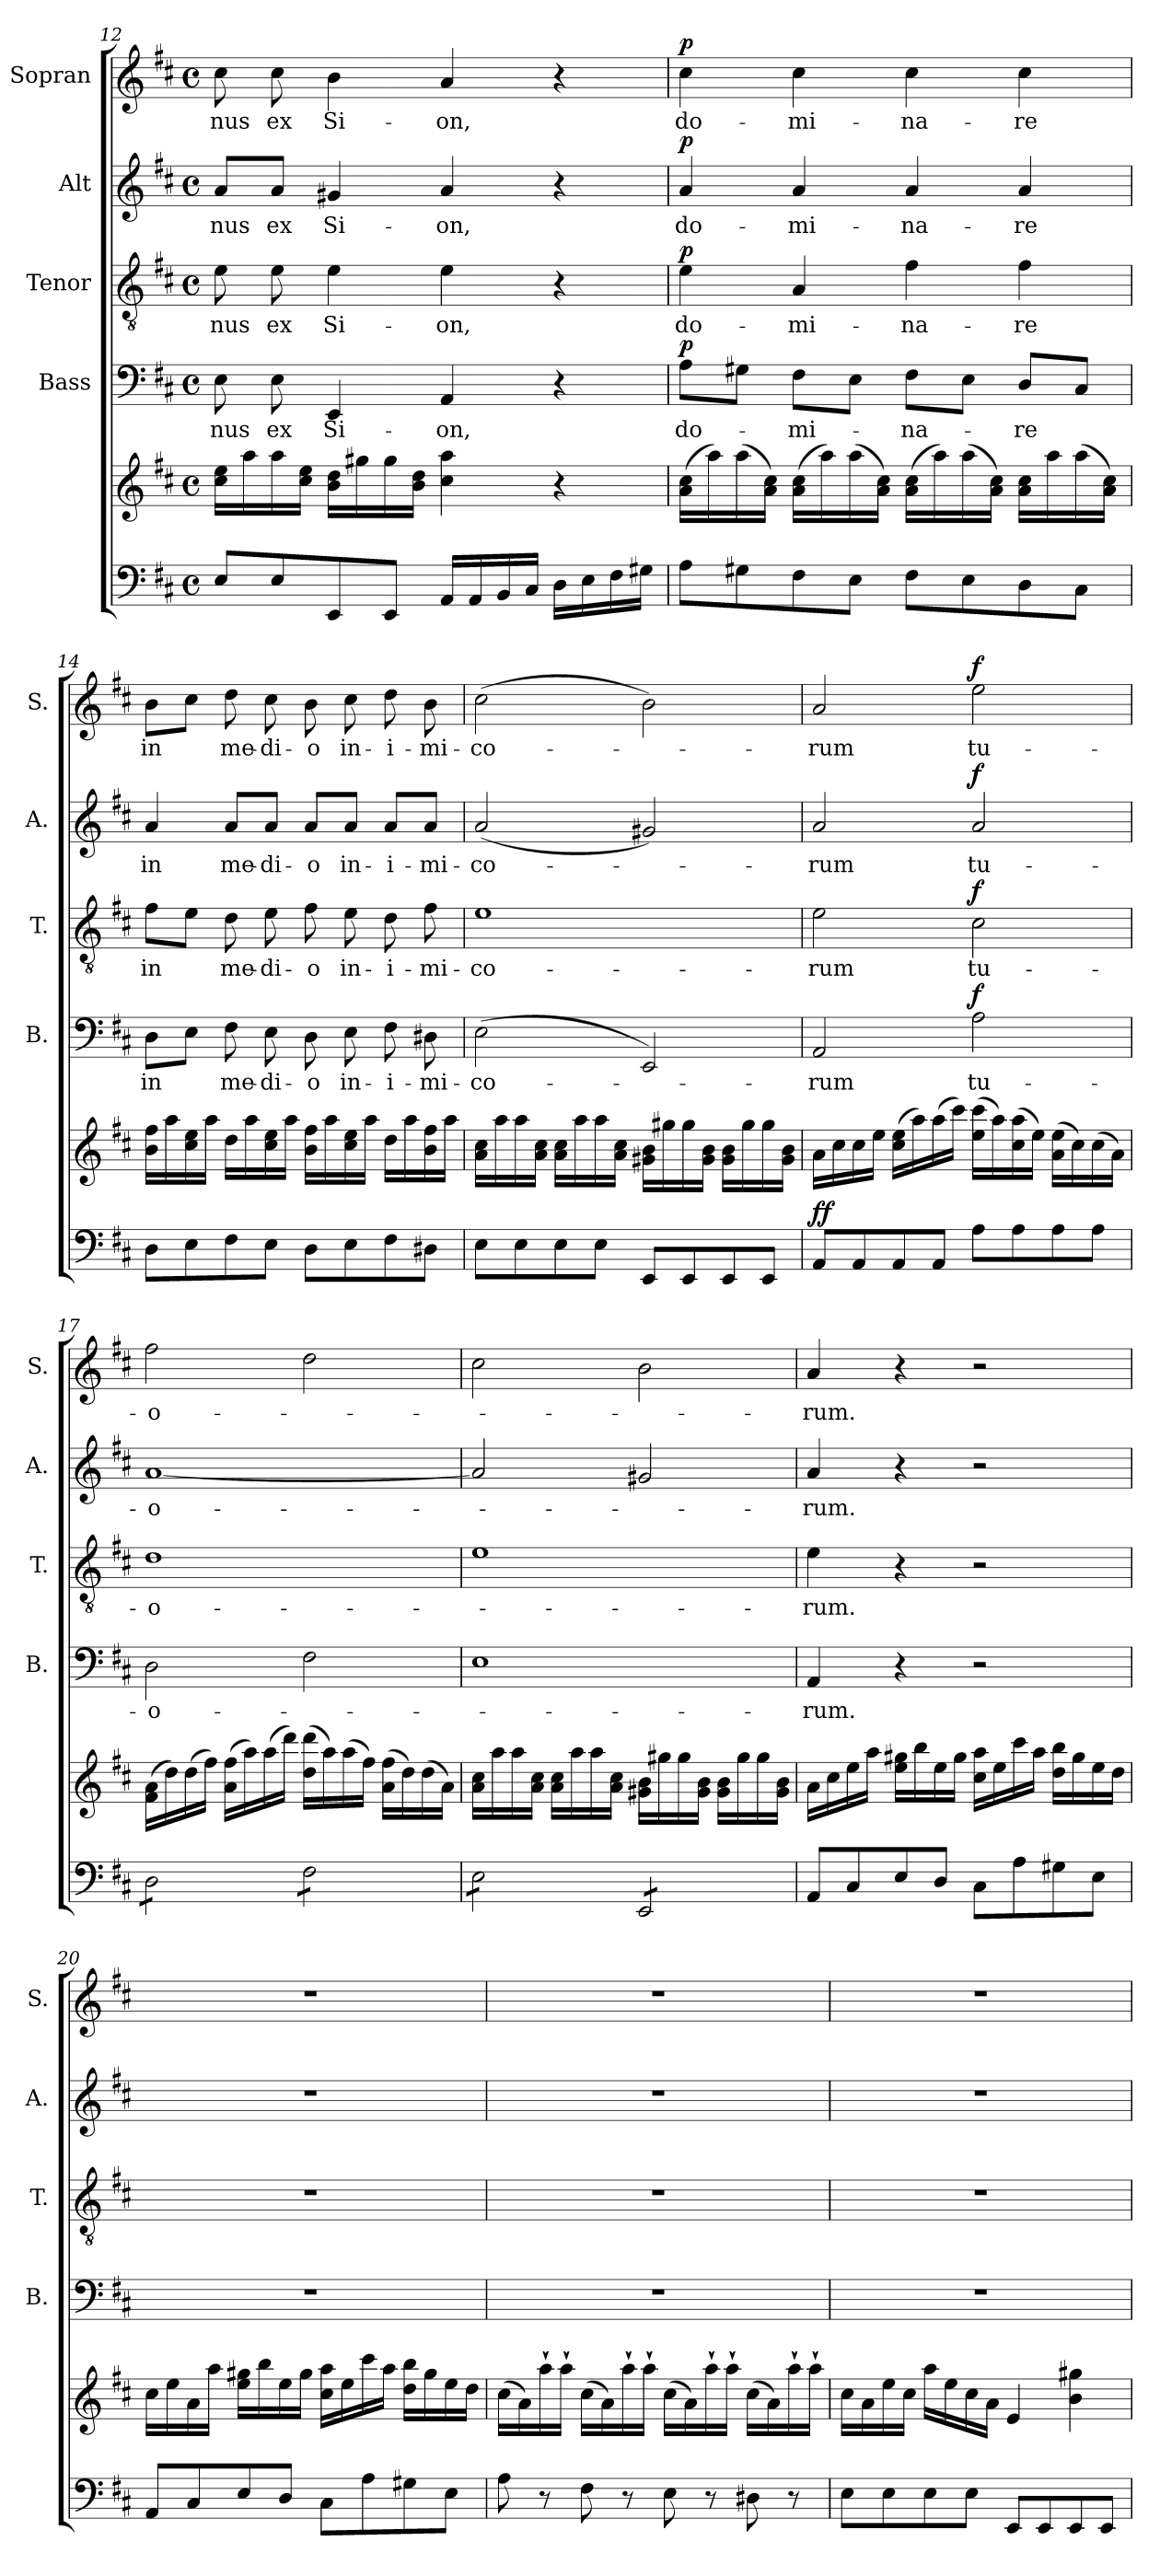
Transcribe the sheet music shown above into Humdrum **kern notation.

**kern	**kern	**dynam	**kern	**text	**dynam	**kern	**text	**dynam	**kern	**text	**dynam	**kern	**text	**dynam
*part5	*part5	*part5	*part4	*part4	*part4	*part3	*part3	*part3	*part2	*part2	*part2	*part1	*part1	*part1
*staff6	*staff5	*staff5/6	*staff4	*staff4	*staff4	*staff3	*staff3	*staff3	*staff2	*staff2	*staff2	*staff1	*staff1	*staff1
*	*	*	*I"Bass	*	*	*I"Tenor	*	*	*I"Alt	*	*	*I"Sopran	*	*
*	*	*	*I'B.	*	*	*I'T.	*	*	*I'A.	*	*	*I'S.	*	*
*clefF4	*clefG2	*	*clefF4	*	*	*clefGv2	*	*	*clefG2	*	*	*clefG2	*	*
*k[f#c#]	*k[f#c#]	*	*k[f#c#]	*	*	*k[f#c#]	*	*	*k[f#c#]	*	*	*k[f#c#]	*	*
*D:	*D:	*	*D:	*	*	*D:	*	*	*D:	*	*	*D:	*	*
*M4/4	*M4/4	*	*M4/4	*	*	*M4/4	*	*	*M4/4	*	*	*M4/4	*	*
*met(c)	*met(c)	*	*met(c)	*	*	*met(c)	*	*	*met(c)	*	*	*met(c)	*	*
=12	=12	=12	=12	=12	=12	=12	=12	=12	=12	=12	=12	=12	=12	=12
!	!	!	!	!LO:LY:b	!	!	!LO:LY:b	!	!	!LO:LY:b	!	!	!LO:LY:b	!
8E/L	16cc#\ 16ee\LL	.	8E\	-nus	.	8e\	-nus	.	8a/L	-nus	.	8cc#\	-nus	.
.	16aa\	.	.	.	.	.	.	.	.	.	.	.	.	.
!	!	!	!	!LO:LY:b	!	!	!LO:LY:b	!	!	!LO:LY:b	!	!	!LO:LY:b	!
8E/	16aa\	.	8E\	ex	.	8e\	ex	.	8a/J	ex	.	8cc#\	ex	.
.	16cc#\ 16ee\JJ	.	.	.	.	.	.	.	.	.	.	.	.	.
!	!	!	!	!LO:LY:b	!	!	!LO:LY:b	!	!	!LO:LY:b	!	!	!LO:LY:b	!
8EE/	16b\ 16dd\LL	.	4EE/	Si-	.	4e\	Si-	.	4g#X/	Si-	.	4b\	Si-	.
.	16gg#X\	.	.	.	.	.	.	.	.	.	.	.	.	.
8EE/J	16gg#\	.	.	.	.	.	.	.	.	.	.	.	.	.
.	16b\ 16dd\JJ	.	.	.	.	.	.	.	.	.	.	.	.	.
!	!	!	!	!LO:LY:b	!	!	!LO:LY:b	!	!	!LO:LY:b	!	!	!LO:LY:b	!
16AA/LL	4cc#\ 4aa\	.	4AA/	-on,	.	4e\	-on,	.	4a/	-on,	.	4a/	-on,	.
16AA/	.	.	.	.	.	.	.	.	.	.	.	.	.	.
16BB/	.	.	.	.	.	.	.	.	.	.	.	.	.	.
16C#/JJ	.	.	.	.	.	.	.	.	.	.	.	.	.	.
16D\LL	4r	.	4r	.	.	4r	.	.	4r	.	.	4r	.	.
16E\	.	.	.	.	.	.	.	.	.	.	.	.	.	.
16F#\	.	.	.	.	.	.	.	.	.	.	.	.	.	.
16G#X\JJ	.	.	.	.	.	.	.	.	.	.	.	.	.	.
=13	=13	=13	=13	=13	=13	=13	=13	=13	=13	=13	=13	=13	=13	=13
!	!	!	!	!LO:LY:b	!LO:DY:a	!	!LO:LY:b	!LO:DY:a	!	!LO:LY:b	!LO:DY:a	!	!LO:LY:b	!LO:DY:a
8A\L	(>16a\ 16cc#\LL	.	8A\L	do-	p	4e\	do-	p	4a/	do-	p	4cc#\	do-	p
.	16aa\)	.	.	.	.	.	.	.	.	.	.	.	.	.
8G#X\	(>16aa\	.	8G#X\J	.	.	.	.	.	.	.	.	.	.	.
.	16a\ 16cc#\JJ)	.	.	.	.	.	.	.	.	.	.	.	.	.
!	!	!	!	!LO:LY:b	!	!	!LO:LY:b	!	!	!LO:LY:b	!	!	!LO:LY:b	!
8F#\	(>16a\ 16cc#\LL	.	8F#\L	-mi-	.	4A/	-mi-	.	4a/	-mi-	.	4cc#\	-mi-	.
.	16aa\)	.	.	.	.	.	.	.	.	.	.	.	.	.
8E\J	(>16aa\	.	8E\J	.	.	.	.	.	.	.	.	.	.	.
.	16a\ 16cc#\JJ)	.	.	.	.	.	.	.	.	.	.	.	.	.
!	!	!	!	!LO:LY:b	!	!	!LO:LY:b	!	!	!LO:LY:b	!	!	!LO:LY:b	!
8F#\L	(>16a\ 16cc#\LL	.	8F#\L	-na-	.	4f#\	-na-	.	4a/	-na-	.	4cc#\	-na-	.
.	16aa\)	.	.	.	.	.	.	.	.	.	.	.	.	.
8E\	(>16aa\	.	8E\J	.	.	.	.	.	.	.	.	.	.	.
.	16a\ 16cc#\JJ)	.	.	.	.	.	.	.	.	.	.	.	.	.
!	!	!	!	!LO:LY:b	!	!	!LO:LY:b	!	!	!LO:LY:b	!	!	!LO:LY:b	!
8D\	16a\ 16cc#\LL	.	8D/L	-re	.	4f#\	-re	.	4a/	-re	.	4cc#\	-re	.
.	16aa\	.	.	.	.	.	.	.	.	.	.	.	.	.
8C#\J	(>16aa\	.	8C#/J	.	.	.	.	.	.	.	.	.	.	.
.	16a\ 16cc#\JJ)	.	.	.	.	.	.	.	.	.	.	.	.	.
!!LO:LB:g=z
=14	=14	=14	=14	=14	=14	=14	=14	=14	=14	=14	=14	=14	=14	=14
!	!	!	!	!LO:LY:b	!	!	!LO:LY:b	!	!	!LO:LY:b	!	!	!LO:LY:b	!
8D\L	16b\ 16ff#\LL	.	8D\L	in	.	8f#\L	in	.	4a/	in	.	8b\L	in	.
.	16aa\	.	.	.	.	.	.	.	.	.	.	.	.	.
8E\	16cc#\ 16ee\	.	8E\J	.	.	8e\J	.	.	.	.	.	8cc#\J	.	.
.	16aa\JJ	.	.	.	.	.	.	.	.	.	.	.	.	.
!	!	!	!	!LO:LY:b	!	!	!LO:LY:b	!	!	!LO:LY:b	!	!	!LO:LY:b	!
8F#\	16dd\LL	.	8F#\	me-	.	8d\	me-	.	8a/L	me-	.	8dd\	me-	.
.	16aa\	.	.	.	.	.	.	.	.	.	.	.	.	.
!	!	!	!	!LO:LY:b	!	!	!LO:LY:b	!	!	!LO:LY:b	!	!	!LO:LY:b	!
8E\J	16cc#\ 16ee\	.	8E\	-di-	.	8e\	-di-	.	8a/J	-di-	.	8cc#\	-di-	.
.	16aa\JJ	.	.	.	.	.	.	.	.	.	.	.	.	.
!	!	!	!	!LO:LY:b	!	!	!LO:LY:b	!	!	!LO:LY:b	!	!	!LO:LY:b	!
8D\L	16b\ 16ff#\LL	.	8D\	-o	.	8f#\	-o	.	8a/L	-o	.	8b\	-o	.
.	16aa\	.	.	.	.	.	.	.	.	.	.	.	.	.
!	!	!	!	!LO:LY:b	!	!	!LO:LY:b	!	!	!LO:LY:b	!	!	!LO:LY:b	!
8E\	16cc#\ 16ee\	.	8E\	in-	.	8e\	in-	.	8a/J	in-	.	8cc#\	in-	.
.	16aa\JJ	.	.	.	.	.	.	.	.	.	.	.	.	.
!	!	!	!	!LO:LY:b	!	!	!LO:LY:b	!	!	!LO:LY:b	!	!	!LO:LY:b	!
8F#\	16dd\LL	.	8F#\	-i-	.	8d\	-i-	.	8a/L	-i-	.	8dd\	-i-	.
.	16aa\	.	.	.	.	.	.	.	.	.	.	.	.	.
!	!	!	!	!LO:LY:b	!	!	!LO:LY:b	!	!	!LO:LY:b	!	!	!LO:LY:b	!
8D#X\J	16b\ 16ff#\	.	8D#X\	-mi-	.	8f#\	-mi-	.	8a/J	-mi-	.	8b\	-mi-	.
.	16aa\JJ	.	.	.	.	.	.	.	.	.	.	.	.	.
=15	=15	=15	=15	=15	=15	=15	=15	=15	=15	=15	=15	=15	=15	=15
!	!	!	!	!LO:LY:b	!	!	!LO:LY:b	!	!	!LO:LY:b	!	!	!LO:LY:b	!
8E\L	16a\ 16cc#\LL	.	(>2E\	-co-	.	1e	-co-	.	(<2a/	-co-	.	(>2cc#\	-co-	.
.	16aa\	.	.	.	.	.	.	.	.	.	.	.	.	.
8E\	16aa\	.	.	.	.	.	.	.	.	.	.	.	.	.
.	16a\ 16cc#\JJ	.	.	.	.	.	.	.	.	.	.	.	.	.
8E\	16a\ 16cc#\LL	.	.	.	.	.	.	.	.	.	.	.	.	.
.	16aa\	.	.	.	.	.	.	.	.	.	.	.	.	.
8E\J	16aa\	.	.	.	.	.	.	.	.	.	.	.	.	.
.	16a\ 16cc#\JJ	.	.	.	.	.	.	.	.	.	.	.	.	.
8EE/L	16g#X\ 16b\LL	.	2EE/)	.	.	.	.	.	2g#X/)	.	.	2b\)	.	.
.	16gg#X\	.	.	.	.	.	.	.	.	.	.	.	.	.
8EE/	16gg#\	.	.	.	.	.	.	.	.	.	.	.	.	.
.	16g#\ 16b\JJ	.	.	.	.	.	.	.	.	.	.	.	.	.
8EE/	16g#\ 16b\LL	.	.	.	.	.	.	.	.	.	.	.	.	.
.	16gg#\	.	.	.	.	.	.	.	.	.	.	.	.	.
8EE/J	16gg#\	.	.	.	.	.	.	.	.	.	.	.	.	.
.	16g#\ 16b\JJ	.	.	.	.	.	.	.	.	.	.	.	.	.
=16	=16	=16	=16	=16	=16	=16	=16	=16	=16	=16	=16	=16	=16	=16
!	!	!LO:DY:a=2	!	!LO:LY:b	!	!	!LO:LY:b	!	!	!LO:LY:b	!	!	!LO:LY:b	!
!	!	!LO:DY:n=1:b	!	!	!	!	!	!	!	!	!	!	!	!
8AA/L	16a\LL	f f	2AA/	-rum	.	2e\	-rum	.	2a/	-rum	.	2a/	-rum	.
.	16cc#\	.	.	.	.	.	.	.	.	.	.	.	.	.
8AA/	16cc#\	.	.	.	.	.	.	.	.	.	.	.	.	.
.	16ee\JJ	.	.	.	.	.	.	.	.	.	.	.	.	.
8AA/	(>16cc#\ 16ee\LL	.	.	.	.	.	.	.	.	.	.	.	.	.
.	16aa\)	.	.	.	.	.	.	.	.	.	.	.	.	.
8AA/J	(>16aa\	.	.	.	.	.	.	.	.	.	.	.	.	.
.	16ccc#\JJ)	.	.	.	.	.	.	.	.	.	.	.	.	.
!	!	!	!	!LO:LY:b	!LO:DY:a	!	!LO:LY:b	!LO:DY:a	!	!LO:LY:b	!LO:DY:a	!	!LO:LY:b	!LO:DY:a
8A\L	(>16ee\ 16ccc#\LL	.	2A\	tu-	f	2c#\	tu-	f	2a/	tu-	f	2ee\	tu-	f
.	16aa\)	.	.	.	.	.	.	.	.	.	.	.	.	.
8A\	(>16cc#\ 16aa\	.	.	.	.	.	.	.	.	.	.	.	.	.
.	16ee\JJ)	.	.	.	.	.	.	.	.	.	.	.	.	.
8A\	(>16a\ 16ee\LL	.	.	.	.	.	.	.	.	.	.	.	.	.
.	16cc#\)	.	.	.	.	.	.	.	.	.	.	.	.	.
8A\J	(>16cc#\	.	.	.	.	.	.	.	.	.	.	.	.	.
.	16a\JJ)	.	.	.	.	.	.	.	.	.	.	.	.	.
!!LO:PB:g=z
=17	=17	=17	=17	=17	=17	=17	=17	=17	=17	=17	=17	=17	=17	=17
!	!	!	!	!LO:LY:b	!	!	!LO:LY:b	!	!	!LO:LY:b	!	!	!LO:LY:b	!
*tremolo	*	*	*	*	*	*	*	*	*	*	*	*	*	*
8D\L	(>16f#\ 16a\LL	.	2D\	-o-	.	1d	-o-	.	[1a	-o-	.	2ff#\	-o-	.
.	16dd\)	.	.	.	.	.	.	.	.	.	.	.	.	.
8D\	(>16dd\	.	.	.	.	.	.	.	.	.	.	.	.	.
.	16ff#\JJ)	.	.	.	.	.	.	.	.	.	.	.	.	.
8D\	(>16a\ 16ff#\LL	.	.	.	.	.	.	.	.	.	.	.	.	.
.	16aa\)	.	.	.	.	.	.	.	.	.	.	.	.	.
8D\J	(>16aa\	.	.	.	.	.	.	.	.	.	.	.	.	.
.	16ddd\JJ)	.	.	.	.	.	.	.	.	.	.	.	.	.
8F#\L	(>16dd\ 16ddd\LL	.	2F#\	.	.	.	.	.	.	.	.	2dd\	.	.
.	16aa\)	.	.	.	.	.	.	.	.	.	.	.	.	.
8F#\	(>16aa\	.	.	.	.	.	.	.	.	.	.	.	.	.
.	16ff#\JJ)	.	.	.	.	.	.	.	.	.	.	.	.	.
8F#\	(>16a\ 16ff#\LL	.	.	.	.	.	.	.	.	.	.	.	.	.
.	16dd\)	.	.	.	.	.	.	.	.	.	.	.	.	.
8F#\J	(>16dd\	.	.	.	.	.	.	.	.	.	.	.	.	.
.	16a\JJ)	.	.	.	.	.	.	.	.	.	.	.	.	.
=18	=18	=18	=18	=18	=18	=18	=18	=18	=18	=18	=18	=18	=18	=18
8E\L	16a\ 16cc#\LL	.	1E	.	.	1e	.	.	2a/]	.	.	2cc#\	.	.
.	16aa\	.	.	.	.	.	.	.	.	.	.	.	.	.
8E\	16aa\	.	.	.	.	.	.	.	.	.	.	.	.	.
.	16a\ 16cc#\JJ	.	.	.	.	.	.	.	.	.	.	.	.	.
8E\	16a\ 16cc#\LL	.	.	.	.	.	.	.	.	.	.	.	.	.
.	16aa\	.	.	.	.	.	.	.	.	.	.	.	.	.
8E\J	16aa\	.	.	.	.	.	.	.	.	.	.	.	.	.
.	16a\ 16cc#\JJ	.	.	.	.	.	.	.	.	.	.	.	.	.
8EE/L	16g#X\ 16b\LL	.	.	.	.	.	.	.	2g#X/	.	.	2b\	.	.
.	16gg#X\	.	.	.	.	.	.	.	.	.	.	.	.	.
8EE/	16gg#\	.	.	.	.	.	.	.	.	.	.	.	.	.
.	16g#\ 16b\JJ	.	.	.	.	.	.	.	.	.	.	.	.	.
8EE/	16g#\ 16b\LL	.	.	.	.	.	.	.	.	.	.	.	.	.
.	16gg#\	.	.	.	.	.	.	.	.	.	.	.	.	.
8EE/J	16gg#\	.	.	.	.	.	.	.	.	.	.	.	.	.
*Xtremolo	*	*	*	*	*	*	*	*	*	*	*	*	*	*
.	16g#\ 16b\JJ	.	.	.	.	.	.	.	.	.	.	.	.	.
!!LO:LB:g=z
=19	=19	=19	=19	=19	=19	=19	=19	=19	=19	=19	=19	=19	=19	=19
!	!	!	!	!LO:LY:b	!	!	!LO:LY:b	!	!	!LO:LY:b	!	!	!LO:LY:b	!
8AA/L	16a\LL	.	4AA/	-rum.	.	4e\	-rum.	.	4a/	-rum.	.	4a/	-rum.	.
.	16cc#\	.	.	.	.	.	.	.	.	.	.	.	.	.
8C#/	16ee\	.	.	.	.	.	.	.	.	.	.	.	.	.
.	16aa\JJ	.	.	.	.	.	.	.	.	.	.	.	.	.
8E/	16ee\ 16gg#X\LL	.	4r	.	.	4r	.	.	4r	.	.	4r	.	.
.	16bb\	.	.	.	.	.	.	.	.	.	.	.	.	.
8D/J	16ee\	.	.	.	.	.	.	.	.	.	.	.	.	.
.	16gg#\JJ	.	.	.	.	.	.	.	.	.	.	.	.	.
8C#\L	16cc#\ 16aa\LL	.	2r	.	.	2r	.	.	2r	.	.	2r	.	.
.	16ee\	.	.	.	.	.	.	.	.	.	.	.	.	.
8A\	16ccc#\	.	.	.	.	.	.	.	.	.	.	.	.	.
.	16aa\JJ	.	.	.	.	.	.	.	.	.	.	.	.	.
8G#X\	16dd\ 16bb\LL	.	.	.	.	.	.	.	.	.	.	.	.	.
.	16gg#\	.	.	.	.	.	.	.	.	.	.	.	.	.
8E\J	16ee\	.	.	.	.	.	.	.	.	.	.	.	.	.
.	16dd\JJ	.	.	.	.	.	.	.	.	.	.	.	.	.
=20	=20	=20	=20	=20	=20	=20	=20	=20	=20	=20	=20	=20	=20	=20
8AA/L	16cc#\LL	.	1r	.	.	1r	.	.	1r	.	.	1r	.	.
.	16ee\	.	.	.	.	.	.	.	.	.	.	.	.	.
8C#/	16a\	.	.	.	.	.	.	.	.	.	.	.	.	.
.	16aa\JJ	.	.	.	.	.	.	.	.	.	.	.	.	.
8E/	16ee\ 16gg#X\LL	.	.	.	.	.	.	.	.	.	.	.	.	.
.	16bb\	.	.	.	.	.	.	.	.	.	.	.	.	.
8D/J	16ee\	.	.	.	.	.	.	.	.	.	.	.	.	.
.	16gg#\JJ	.	.	.	.	.	.	.	.	.	.	.	.	.
8C#\L	16cc#\ 16aa\LL	.	.	.	.	.	.	.	.	.	.	.	.	.
.	16ee\	.	.	.	.	.	.	.	.	.	.	.	.	.
8A\	16ccc#\	.	.	.	.	.	.	.	.	.	.	.	.	.
.	16aa\JJ	.	.	.	.	.	.	.	.	.	.	.	.	.
8G#X\	16dd\ 16bb\LL	.	.	.	.	.	.	.	.	.	.	.	.	.
.	16gg#\	.	.	.	.	.	.	.	.	.	.	.	.	.
8E\J	16ee\	.	.	.	.	.	.	.	.	.	.	.	.	.
.	16dd\JJ	.	.	.	.	.	.	.	.	.	.	.	.	.
=21	=21	=21	=21	=21	=21	=21	=21	=21	=21	=21	=21	=21	=21	=21
8A\	(>16cc#\LL	.	1r	.	.	1r	.	.	1r	.	.	1r	.	.
.	16a\)	.	.	.	.	.	.	.	.	.	.	.	.	.
8r	16aa`>\	.	.	.	.	.	.	.	.	.	.	.	.	.
.	16aa`>\JJ	.	.	.	.	.	.	.	.	.	.	.	.	.
8F#\	(>16cc#\LL	.	.	.	.	.	.	.	.	.	.	.	.	.
.	16a\)	.	.	.	.	.	.	.	.	.	.	.	.	.
8r	16aa`>\	.	.	.	.	.	.	.	.	.	.	.	.	.
.	16aa`>\JJ	.	.	.	.	.	.	.	.	.	.	.	.	.
8E\	(>16cc#\LL	.	.	.	.	.	.	.	.	.	.	.	.	.
.	16a\)	.	.	.	.	.	.	.	.	.	.	.	.	.
8r	16aa`>\	.	.	.	.	.	.	.	.	.	.	.	.	.
.	16aa`>\JJ	.	.	.	.	.	.	.	.	.	.	.	.	.
8D#X\	(>16cc#\LL	.	.	.	.	.	.	.	.	.	.	.	.	.
.	16a\)	.	.	.	.	.	.	.	.	.	.	.	.	.
8r	16aa`>\	.	.	.	.	.	.	.	.	.	.	.	.	.
.	16aa`>\JJ	.	.	.	.	.	.	.	.	.	.	.	.	.
!!LO:PB:g=z
=22	=22	=22	=22	=22	=22	=22	=22	=22	=22	=22	=22	=22	=22	=22
8E\L	16cc#\LL	.	1r	.	.	1r	.	.	1r	.	.	1r	.	.
.	16a\	.	.	.	.	.	.	.	.	.	.	.	.	.
8E\	16ee\	.	.	.	.	.	.	.	.	.	.	.	.	.
.	16cc#\JJ	.	.	.	.	.	.	.	.	.	.	.	.	.
8E\	16aa\LL	.	.	.	.	.	.	.	.	.	.	.	.	.
.	16ee\	.	.	.	.	.	.	.	.	.	.	.	.	.
8E\J	16cc#\	.	.	.	.	.	.	.	.	.	.	.	.	.
.	16a\JJ	.	.	.	.	.	.	.	.	.	.	.	.	.
8EE/L	4e/	.	.	.	.	.	.	.	.	.	.	.	.	.
8EE/	.	.	.	.	.	.	.	.	.	.	.	.	.	.
8EE/	4b\ 4gg#X\	.	.	.	.	.	.	.	.	.	.	.	.	.
8EE/J	.	.	.	.	.	.	.	.	.	.	.	.	.	.
=	=	=	=	=	=	=	=	=	=	=	=	=	=	=
*-	*-	*-	*-	*-	*-	*-	*-	*-	*-	*-	*-	*-	*-	*-
